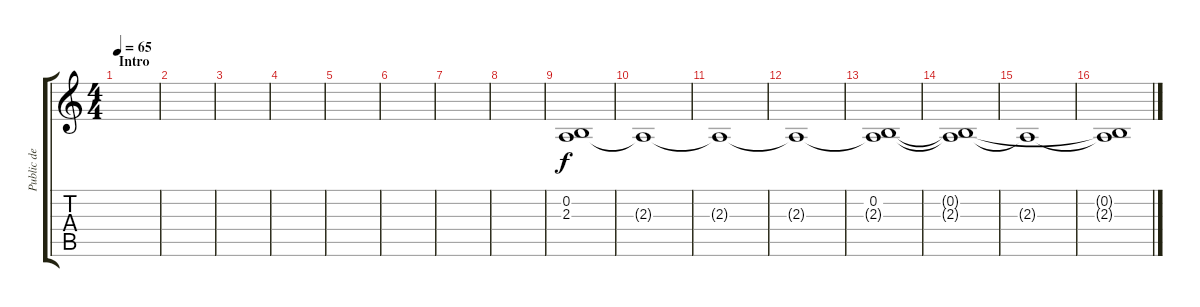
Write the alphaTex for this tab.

\track ("Public de Nîmes" "Public de ") {instrument applause}
\staff {score tabs}
\tuning (E4 B3 G3 D3 A2 E2) {hide}
\ts (4 4)
\section ("" "Intro")
\tempo 65
\clef g2
\ks c
|
|
|
|
|
|
|
|
(0.2 2.3).1 |
2.3{t}.1 |
2.3{t}.1{volume 11} |
2.3{t}.1{volume 10} |
(0.2 2.3{t}).1{volume 9} |
(0.2{t} 2.3{t}).1{volume 8} |
2.3{t}.1{volume 7} |
(0.2{t} 2.3{t}).1
